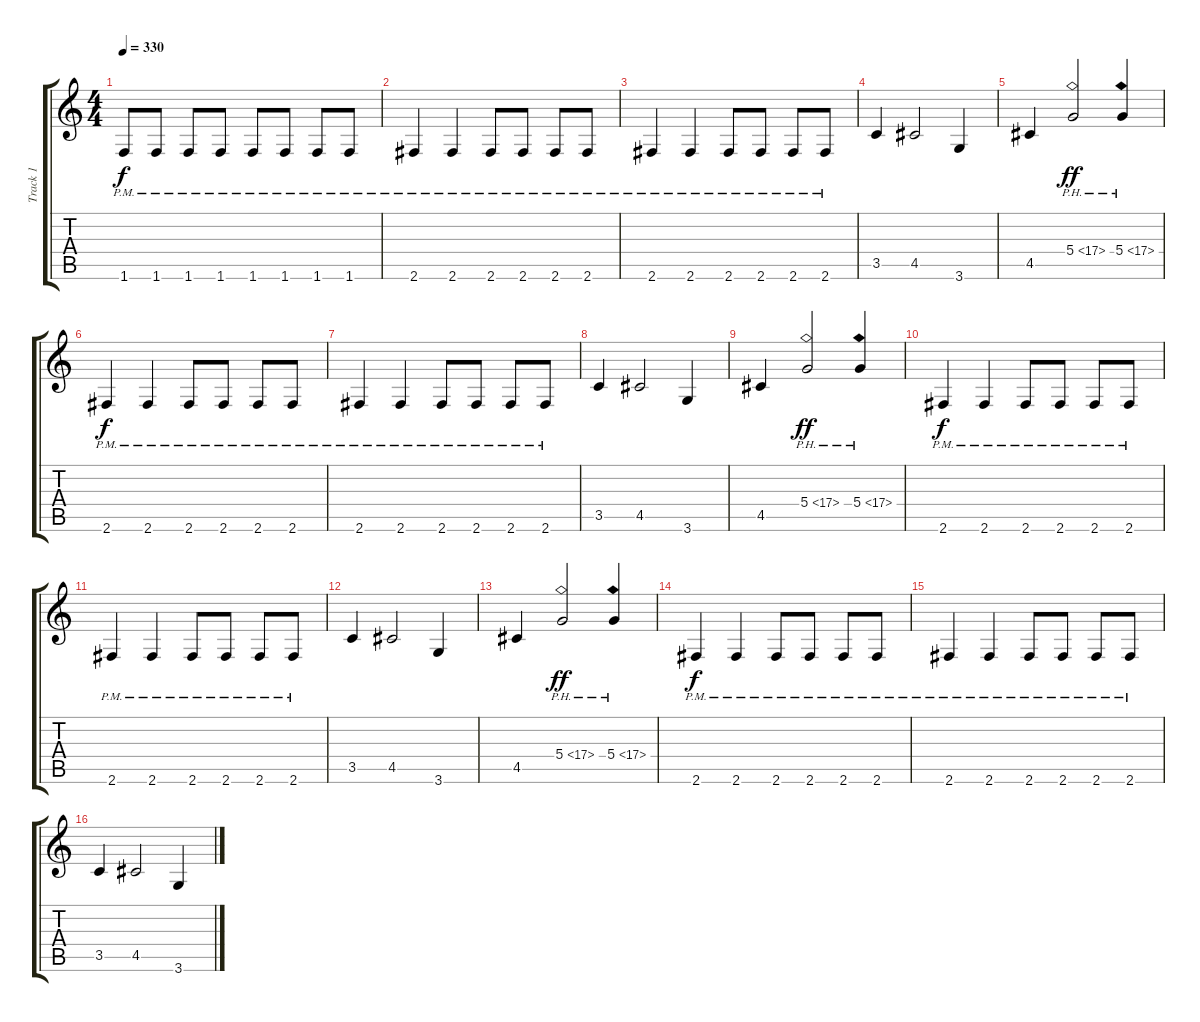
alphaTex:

\track ("Track 1" "Track 1") {instrument overdrivenguitar}
\staff {score tabs}
\tuning (E4 B3 G3 D3 A2 E2) {hide}
\ts (4 4)
\tempo 330
\clef g2
\ks c
1.6{pm}.8{dy f} 1.6{pm}.8 1.6{pm}.8 1.6{pm}.8 1.6{pm}.8 1.6{pm}.8 1.6{pm}.8 1.6{pm}.8 |
2.6{pm}.4 2.6{pm}.4 2.6{pm}.8 2.6{pm}.8 2.6{pm}.8 2.6{pm}.8 |
2.6{pm}.4 2.6{pm}.4 2.6{pm}.8 2.6{pm}.8 2.6{pm}.8 2.6{pm}.8 |
3.5.4 4.5.2 3.6.4 |
4.5.4 5.4{ph 12}.2{dy ff} 5.4{ph 12}.4 |
2.6{pm}.4{dy f} 2.6{pm}.4 2.6{pm}.8 2.6{pm}.8 2.6{pm}.8 2.6{pm}.8 |
2.6{pm}.4 2.6{pm}.4 2.6{pm}.8 2.6{pm}.8 2.6{pm}.8 2.6{pm}.8 |
3.5.4 4.5.2 3.6.4 |
4.5.4 5.4{ph 12}.2{dy ff} 5.4{ph 12}.4 |
2.6{pm}.4{dy f} 2.6{pm}.4 2.6{pm}.8 2.6{pm}.8 2.6{pm}.8 2.6{pm}.8 |
2.6{pm}.4 2.6{pm}.4 2.6{pm}.8 2.6{pm}.8 2.6{pm}.8 2.6{pm}.8 |
3.5.4 4.5.2 3.6.4 |
4.5.4 5.4{ph 12}.2{dy ff} 5.4{ph 12}.4 |
2.6{pm}.4{dy f} 2.6{pm}.4 2.6{pm}.8 2.6{pm}.8 2.6{pm}.8 2.6{pm}.8 |
2.6{pm}.4 2.6{pm}.4 2.6{pm}.8 2.6{pm}.8 2.6{pm}.8 2.6{pm}.8 |
3.5.4 4.5.2 3.6.4
